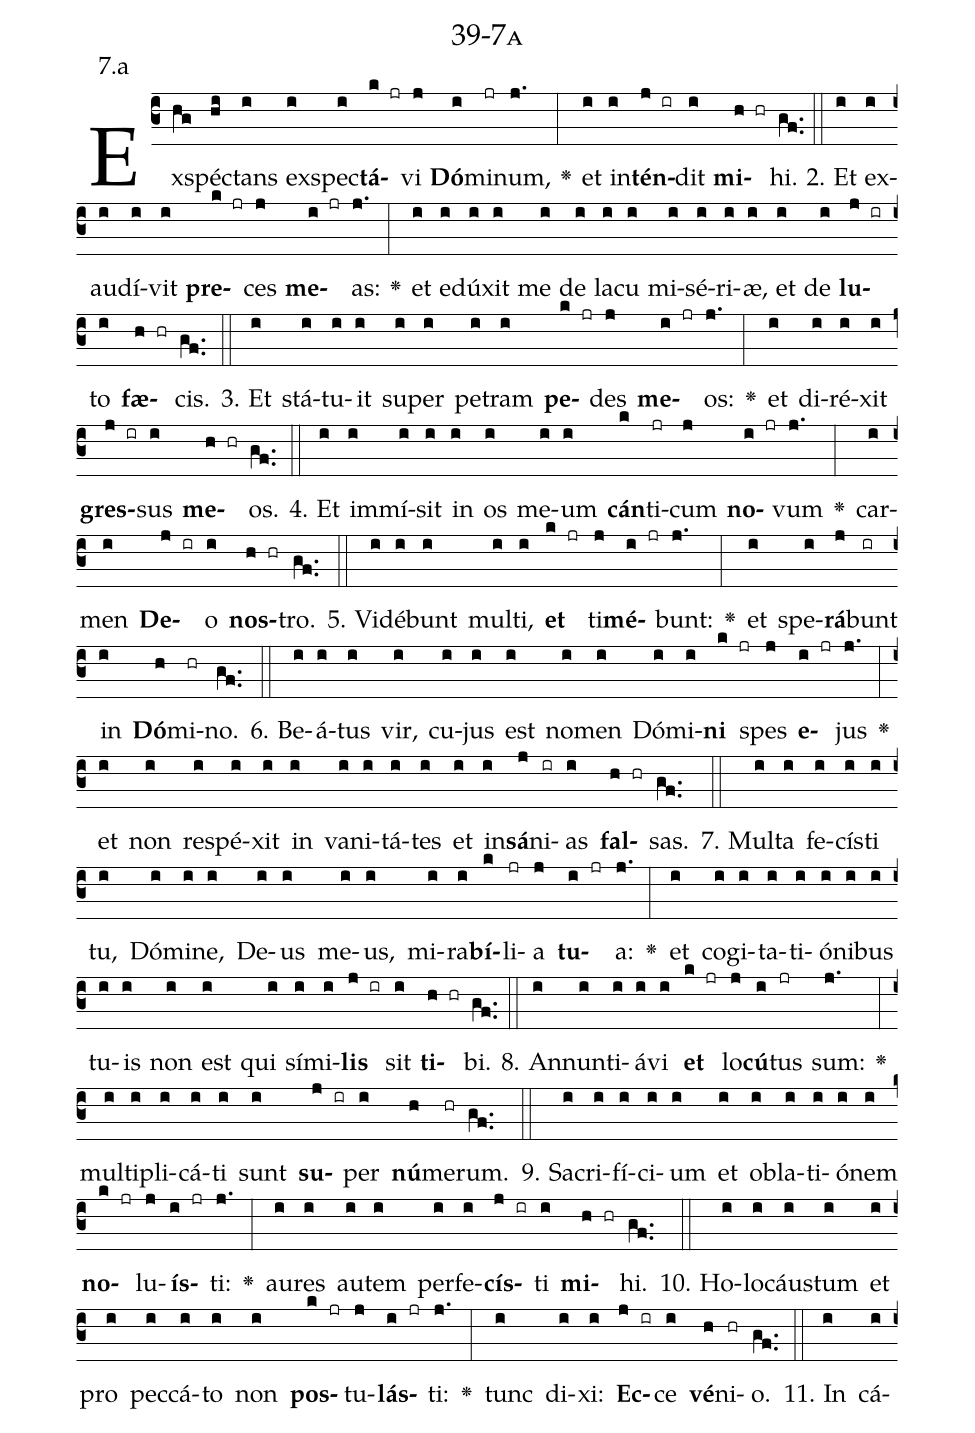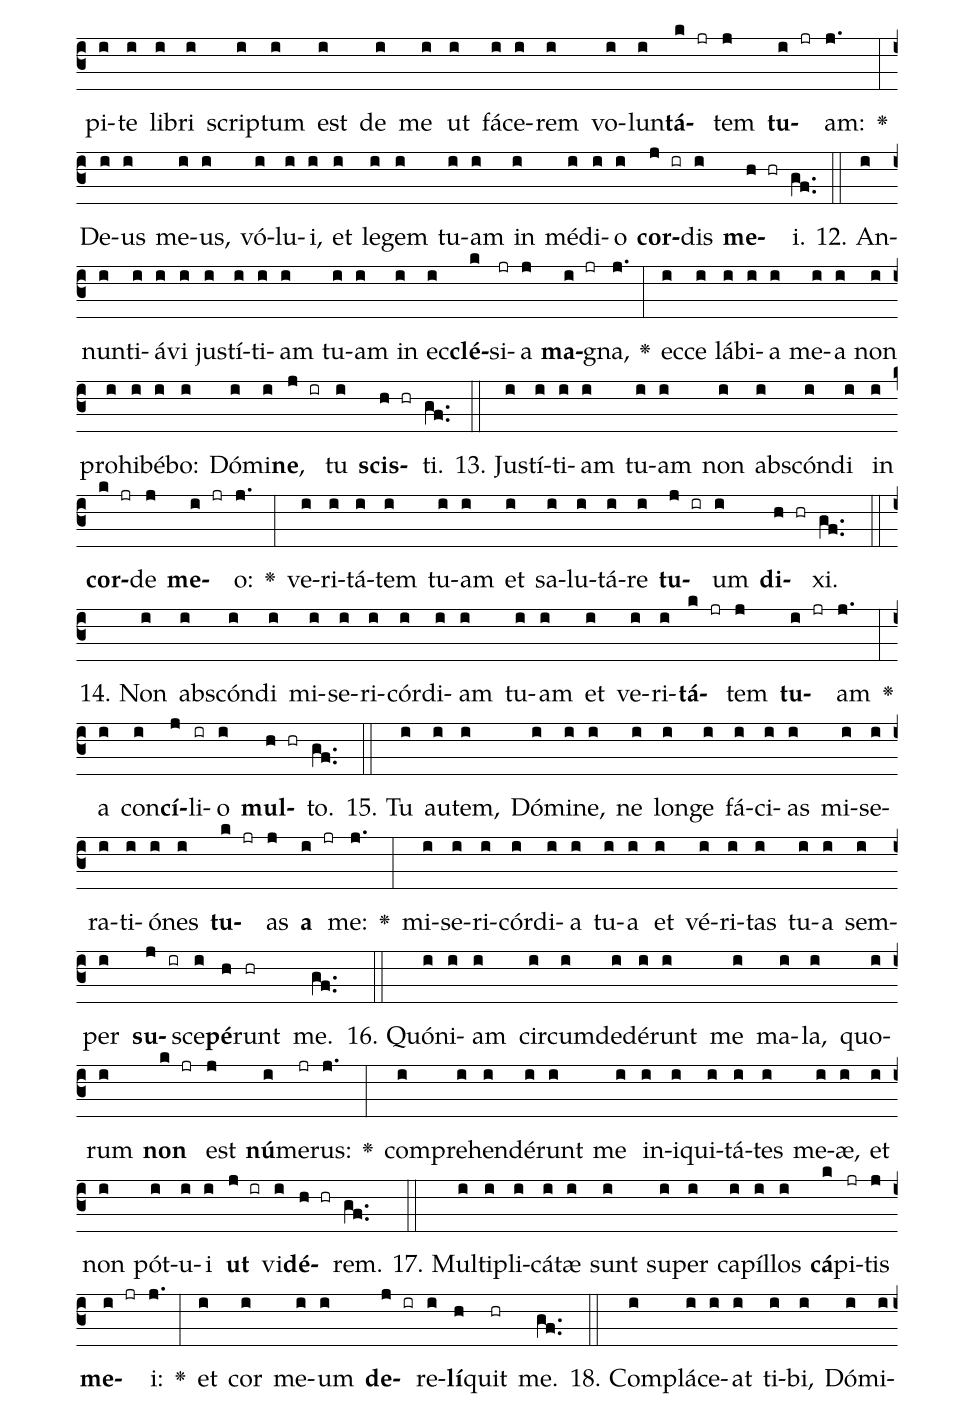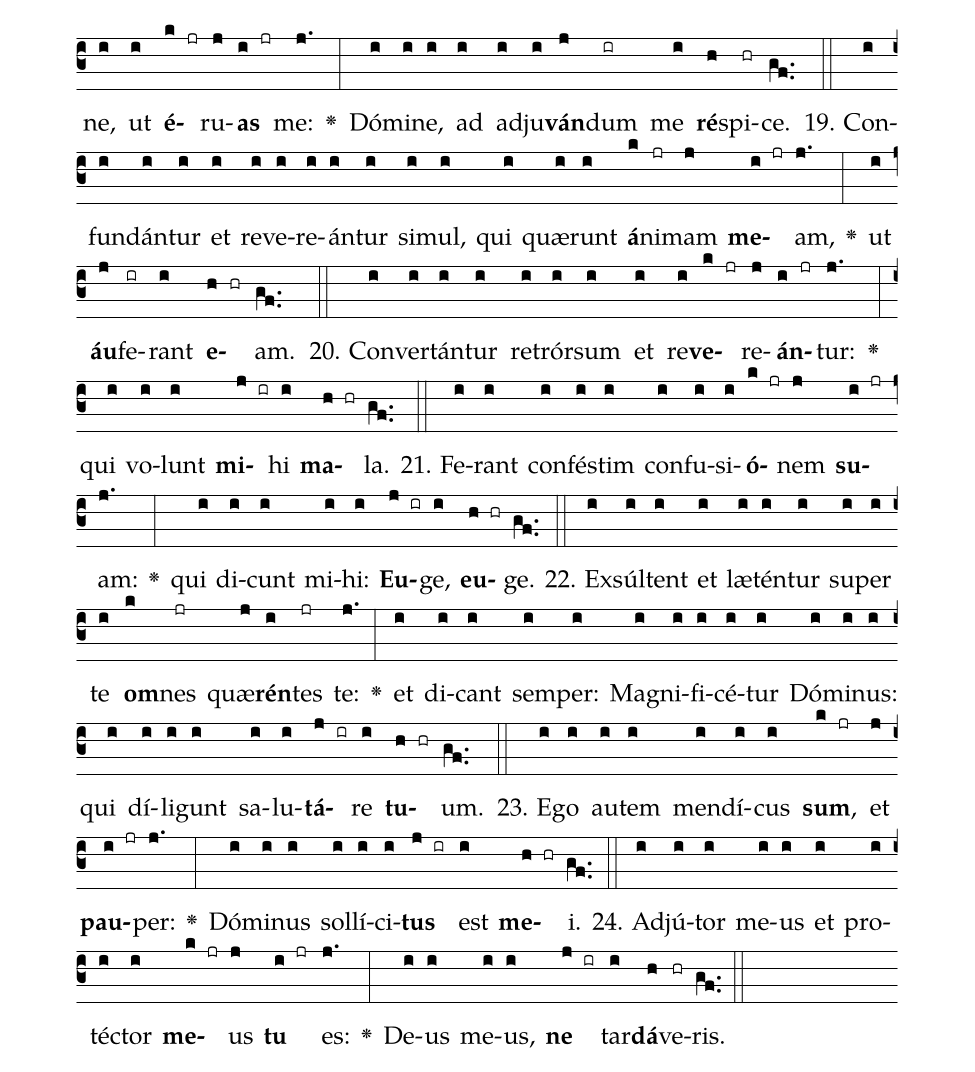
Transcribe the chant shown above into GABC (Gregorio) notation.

name: 39-7a;
annotation: 7.a;
%%
(c3)Ex(hg)spéc(hi)tans(i) ex(i)spec(i)<b>tá</b>(k jr)vi(j) <b>Dó</b>(i)mi(jr)num,(j.) <v>\greheightstar</v>(:) et(i) in(i)<b>tén</b>(j ir)dit(i) <b>mi</b>(h hr)hi.(gf..) (::)
2. Et(i) ex(i)au(i)dí(i)vit(i) <b>pre</b>(k jr)ces(j) <b>me</b>(i jr)as:(j.) <v>\greheightstar</v>(:) et(i) e(i)dú(i)xit(i) me(i) de(i) la(i)cu(i) mi(i)sé(i)ri(i)æ,(i) et(i) de(i) <b>lu</b>(j ir)to(i) <b>fæ</b>(h hr)cis.(gf..) (::)
3. Et(i) stá(i)tu(i)it(i) su(i)per(i) pe(i)tram(i) <b>pe</b>(k jr)des(j) <b>me</b>(i jr)os:(j.) <v>\greheightstar</v>(:) et(i) di(i)ré(i)xit(i) <b>gres</b>(j ir)sus(i) <b>me</b>(h hr)os.(gf..) (::)
4. Et(i) im(i)mí(i)sit(i) in(i) os(i) me(i)um(i) <b>cán</b>(k)ti(jr)cum(j) <b>no</b>(i jr)vum(j.) <v>\greheightstar</v>(:) car(i)men(i) <b>De</b>(j ir)o(i) <b>nos</b>(h hr)tro.(gf..) (::)
5. Vi(i)dé(i)bunt(i) mul(i)ti,(i) <b>et</b>(k jr) ti(j)<b>mé</b>(i jr)bunt:(j.) <v>\greheightstar</v>(:) et(i) spe(i)<b>rá</b>(j)bunt(ir) in(i) <b>Dó</b>(h)mi(hr)no.(gf..) (::)
6. Be(i)á(i)tus(i) vir,(i) cu(i)jus(i) est(i) no(i)men(i) Dó(i)mi(i)<b>ni</b>(k jr) spes(j) <b>e</b>(i jr)jus(j.) <v>\greheightstar</v>(:) et(i) non(i) re(i)spé(i)xit(i) in(i) va(i)ni(i)tá(i)tes(i) et(i) in(i)<b>sá</b>(j)ni(ir)as(i) <b>fal</b>(h hr)sas.(gf..) (::)
7. Mul(i)ta(i) fe(i)cís(i)ti(i) tu,(i) Dó(i)mi(i)ne,(i) De(i)us(i) me(i)us,(i) mi(i)ra(i)<b>bí</b>(k)li(jr)a(j) <b>tu</b>(i jr)a:(j.) <v>\greheightstar</v>(:) et(i) co(i)gi(i)ta(i)ti(i)ó(i)ni(i)bus(i) tu(i)is(i) non(i) est(i) qui(i) sí(i)mi(i)<b>lis</b>(j ir) sit(i) <b>ti</b>(h hr)bi.(gf..) (::)
8. An(i)nun(i)ti(i)á(i)vi(i) <b>et</b>(k jr) lo(j)<b>cú</b>(i)tus(jr) sum:(j.) <v>\greheightstar</v>(:) mul(i)ti(i)pli(i)cá(i)ti(i) sunt(i) <b>su</b>(j ir)per(i) <b>nú</b>(h)me(hr)rum.(gf..) (::)
9. Sa(i)cri(i)fí(i)ci(i)um(i) et(i) ob(i)la(i)ti(i)ó(i)nem(i) <b>no</b>(k jr)lu(j)<b>ís</b>(i jr)ti:(j.) <v>\greheightstar</v>(:) au(i)res(i) au(i)tem(i) per(i)fe(i)<b>cís</b>(j ir)ti(i) <b>mi</b>(h hr)hi.(gf..) (::)
10. Ho(i)lo(i)cáus(i)tum(i) et(i) pro(i) pec(i)cá(i)to(i) non(i) <b>pos</b>(k jr)tu(j)<b>lás</b>(i jr)ti:(j.) <v>\greheightstar</v>(:) tunc(i) di(i)xi:(i) <b>Ec</b>(j ir)ce(i) <b>vé</b>(h)ni(hr)o.(gf..) (::)
11. In(i) cá(i)pi(i)te(i) li(i)bri(i) scrip(i)tum(i) est(i) de(i) me(i) ut(i) fá(i)ce(i)rem(i) vo(i)lun(i)<b>tá</b>(k jr)tem(j) <b>tu</b>(i jr)am:(j.) <v>\greheightstar</v>(:) De(i)us(i) me(i)us,(i) vó(i)lu(i)i,(i) et(i) le(i)gem(i) tu(i)am(i) in(i) mé(i)di(i)o(i) <b>cor</b>(j ir)dis(i) <b>me</b>(h hr)i.(gf..) (::)
12. An(i)nun(i)ti(i)á(i)vi(i) jus(i)tí(i)ti(i)am(i) tu(i)am(i) in(i) ec(i)<b>clé</b>(k)si(jr)a(j) <b>ma</b>(i jr)gna,(j.) <v>\greheightstar</v>(:) ec(i)ce(i) lá(i)bi(i)a(i) me(i)a(i) non(i) pro(i)hi(i)bé(i)bo:(i) Dó(i)mi(i)<b>ne</b>,(j ir) tu(i) <b>scis</b>(h hr)ti.(gf..) (::)
13. Jus(i)tí(i)ti(i)am(i) tu(i)am(i) non(i) abs(i)cón(i)di(i) in(i) <b>cor</b>(k jr)de(j) <b>me</b>(i jr)o:(j.) <v>\greheightstar</v>(:) ve(i)ri(i)tá(i)tem(i) tu(i)am(i) et(i) sa(i)lu(i)tá(i)re(i) <b>tu</b>(j ir)um(i) <b>di</b>(h hr)xi.(gf..) (::)
14. Non(i) abs(i)cón(i)di(i) mi(i)se(i)ri(i)cór(i)di(i)am(i) tu(i)am(i) et(i) ve(i)ri(i)<b>tá</b>(k jr)tem(j) <b>tu</b>(i jr)am(j.) <v>\greheightstar</v>(:) a(i) con(i)<b>cí</b>(j)li(ir)o(i) <b>mul</b>(h hr)to.(gf..) (::)
15. Tu(i) au(i)tem,(i) Dó(i)mi(i)ne,(i) ne(i) lon(i)ge(i) fá(i)ci(i)as(i) mi(i)se(i)ra(i)ti(i)ó(i)nes(i) <b>tu</b>(k jr)as(j) <b>a</b>(i jr) me:(j.) <v>\greheightstar</v>(:) mi(i)se(i)ri(i)cór(i)di(i)a(i) tu(i)a(i) et(i) vé(i)ri(i)tas(i) tu(i)a(i) sem(i)per(i) <b>su</b>(j ir)sce(i)<b>pé</b>(h)runt(hr) me.(gf..) (::)
16. Quón(i)i(i)am(i) cir(i)cum(i)de(i)dé(i)runt(i) me(i) ma(i)la,(i) quo(i)rum(i) <b>non</b>(k jr) est(j) <b>nú</b>(i)me(jr)rus:(j.) <v>\greheightstar</v>(:) com(i)pre(i)hen(i)dé(i)runt(i) me(i) in(i)i(i)qui(i)tá(i)tes(i) me(i)æ,(i) et(i) non(i) pót(i)u(i)i(i) <b>ut</b>(j ir) vi(i)<b>dé</b>(h hr)rem.(gf..) (::)
17. Mul(i)ti(i)pli(i)cá(i)tæ(i) sunt(i) su(i)per(i) ca(i)píl(i)los(i) <b>cá</b>(k)pi(jr)tis(j) <b>me</b>(i jr)i:(j.) <v>\greheightstar</v>(:) et(i) cor(i) me(i)um(i) <b>de</b>(j ir)re(i)<b>lí</b>(h)quit(hr) me.(gf..) (::)
18. Com(i)plá(i)ce(i)at(i) ti(i)bi,(i) Dó(i)mi(i)ne,(i) ut(i) <b>é</b>(k jr)ru(j)<b>as</b>(i jr) me:(j.) <v>\greheightstar</v>(:) Dó(i)mi(i)ne,(i) ad(i) ad(i)ju(i)<b>ván</b>(j)dum(ir) me(i) <b>ré</b>(h)spi(hr)ce.(gf..) (::)
19. Con(i)fun(i)dán(i)tur(i) et(i) re(i)ve(i)re(i)án(i)tur(i) si(i)mul,(i) qui(i) quæ(i)runt(i) <b>á</b>(k)ni(jr)mam(j) <b>me</b>(i jr)am,(j.) <v>\greheightstar</v>(:) ut(i) <b>áu</b>(j)fe(ir)rant(i) <b>e</b>(h hr)am.(gf..) (::)
20. Con(i)ver(i)tán(i)tur(i) re(i)trór(i)sum(i) et(i) re(i)<b>ve</b>(k jr)re(j)<b>án</b>(i jr)tur:(j.) <v>\greheightstar</v>(:) qui(i) vo(i)lunt(i) <b>mi</b>(j ir)hi(i) <b>ma</b>(h hr)la.(gf..) (::)
21. Fe(i)rant(i) con(i)fés(i)tim(i) con(i)fu(i)si(i)<b>ó</b>(k jr)nem(j) <b>su</b>(i jr)am:(j.) <v>\greheightstar</v>(:) qui(i) di(i)cunt(i) mi(i)hi:(i) <b>Eu</b>(j ir)ge,(i) <b>eu</b>(h hr)ge.(gf..) (::)
22. Ex(i)súl(i)tent(i) et(i) læ(i)tén(i)tur(i) su(i)per(i) te(i) <b>om</b>(k)nes(jr) quæ(j)<b>rén</b>(i)tes(jr) te:(j.) <v>\greheightstar</v>(:) et(i) di(i)cant(i) sem(i)per:(i) Ma(i)gni(i)fi(i)cé(i)tur(i) Dó(i)mi(i)nus:(i) qui(i) dí(i)li(i)gunt(i) sa(i)lu(i)<b>tá</b>(j ir)re(i) <b>tu</b>(h hr)um.(gf..) (::)
23. E(i)go(i) au(i)tem(i) men(i)dí(i)cus(i) <b>sum</b>,(k jr) et(j) <b>pau</b>(i jr)per:(j.) <v>\greheightstar</v>(:) Dó(i)mi(i)nus(i) sol(i)lí(i)ci(i)<b>tus</b>(j ir) est(i) <b>me</b>(h hr)i.(gf..) (::)
24. Ad(i)jú(i)tor(i) me(i)us(i) et(i) pro(i)téc(i)tor(i) <b>me</b>(k jr)us(j) <b>tu</b>(i jr) es:(j.) <v>\greheightstar</v>(:) De(i)us(i) me(i)us,(i) <b>ne</b>(j ir) tar(i)<b>dá</b>(h)ve(hr)ris.(gf..) (::)
